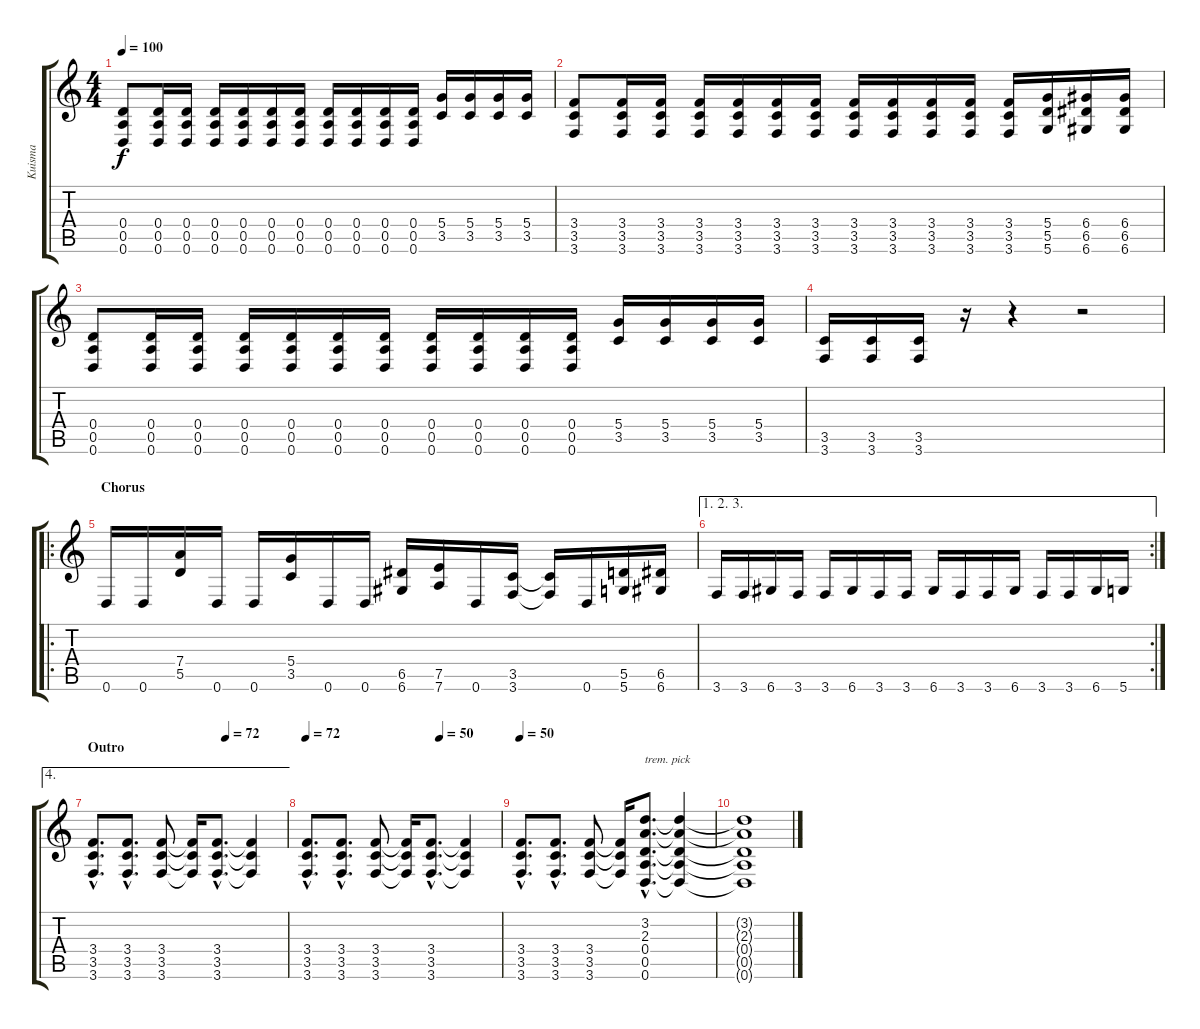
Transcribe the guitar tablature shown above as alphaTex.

\track ("Kuisma" "Kuisma") {instrument distortionguitar}
\staff {score tabs}
\tuning (E4 B3 G3 D3 A2 D2) {hide}
\ts (4 4)
\tempo 100
\clef g2
\ks c
(0.4 0.5 0.6).8{dy f} (0.4 0.5 0.6).16 (0.4 0.5 0.6).16 (0.4 0.5 0.6).16 (0.4 0.5 0.6).16 (0.4 0.5 0.6).16 (0.4 0.5 0.6).16 (0.4 0.5 0.6).16 (0.4 0.5 0.6).16 (0.4 0.5 0.6).16 (0.4 0.5 0.6).16 (5.4 3.5).16 (5.4 3.5).16 (5.4 3.5).16 (5.4 3.5).16 |
(3.4 3.5 3.6).8 (3.4 3.5 3.6).16 (3.4 3.5 3.6).16 (3.4 3.5 3.6).16 (3.4 3.5 3.6).16 (3.4 3.5 3.6).16 (3.4 3.5 3.6).16 (3.4 3.5 3.6).16 (3.4 3.5 3.6).16 (3.4 3.5 3.6).16 (3.4 3.5 3.6).16 (3.4 3.5 3.6).16 (5.4 5.5 5.6).16 (6.4 6.5 6.6).16 (6.4 6.5 6.6).16 |
(0.4 0.5 0.6).8 (0.4 0.5 0.6).16 (0.4 0.5 0.6).16 (0.4 0.5 0.6).16 (0.4 0.5 0.6).16 (0.4 0.5 0.6).16 (0.4 0.5 0.6).16 (0.4 0.5 0.6).16 (0.4 0.5 0.6).16 (0.4 0.5 0.6).16 (0.4 0.5 0.6).16 (5.4 3.5).16 (5.4 3.5).16 (5.4 3.5).16 (5.4 3.5).16 |
(3.5 3.6).16 (3.5 3.6).16 (3.5 3.6).16 r.16 r.4 r.2 |
\ro
\section ("" "Chorus")
0.6.16 0.6.16 (7.4 5.5).16 0.6.16 0.6.16 (5.4 3.5).16 0.6.16 0.6.16 (6.5 6.6).16 (7.5 7.6).16 0.6.16 (3.5 3.6).16 (3.5{t} 3.6{t}).16 0.6.16 (5.5 5.6).16 (6.5 6.6).16 |
\ae (1 2 3)
\rc 2
3.6.16 3.6.16 6.6.16 3.6.16 3.6.16 6.6.16 3.6.16 3.6.16 6.6.16 3.6.16 3.6.16 6.6.16 3.6.16 3.6.16 6.6.16 5.6.16 |
\ae 4
\section ("" "Outro")
\tempo (72 0.6875)
(3.4{hac} 3.5{hac} 3.6{hac}).8{d} (3.4{hac} 3.5{hac} 3.6{hac}).8{d} (3.4 3.5 3.6).8 (3.4{t} 3.5{t} 3.6{t}).16 (3.4{hac} 3.5{hac} 3.6{hac}).8{d} (3.4{t} 3.5{t} 3.6{t}).4 |
\tempo 72
\tempo (50 0.6875)
(3.4{hac} 3.5{hac} 3.6{hac}).8{d} (3.4{hac} 3.5{hac} 3.6{hac}).8{d} (3.4 3.5 3.6).8 (3.4{t} 3.5{t} 3.6{t}).16 (3.4{hac} 3.5{hac} 3.6{hac}).8{d} (3.4{t} 3.5{t} 3.6{t}).4 |
\tempo 50
(3.4{hac} 3.5{hac} 3.6{hac}).8{d} (3.4{hac} 3.5{hac} 3.6{hac}).8{d} (3.4 3.5 3.6).8 (3.4{t} 3.5{t} 3.6{t}).16 (3.2{hac} 2.3{hac} 0.4{hac} 0.5{hac} 0.6{hac}).8{d txt "trem. pick"} (3.2{t} 2.3{t} 0.4{t} 0.5{t} 0.6{t}).4 |
(3.2{t} 2.3{t} 0.4{t} 0.5{t} 0.6{t}).1
